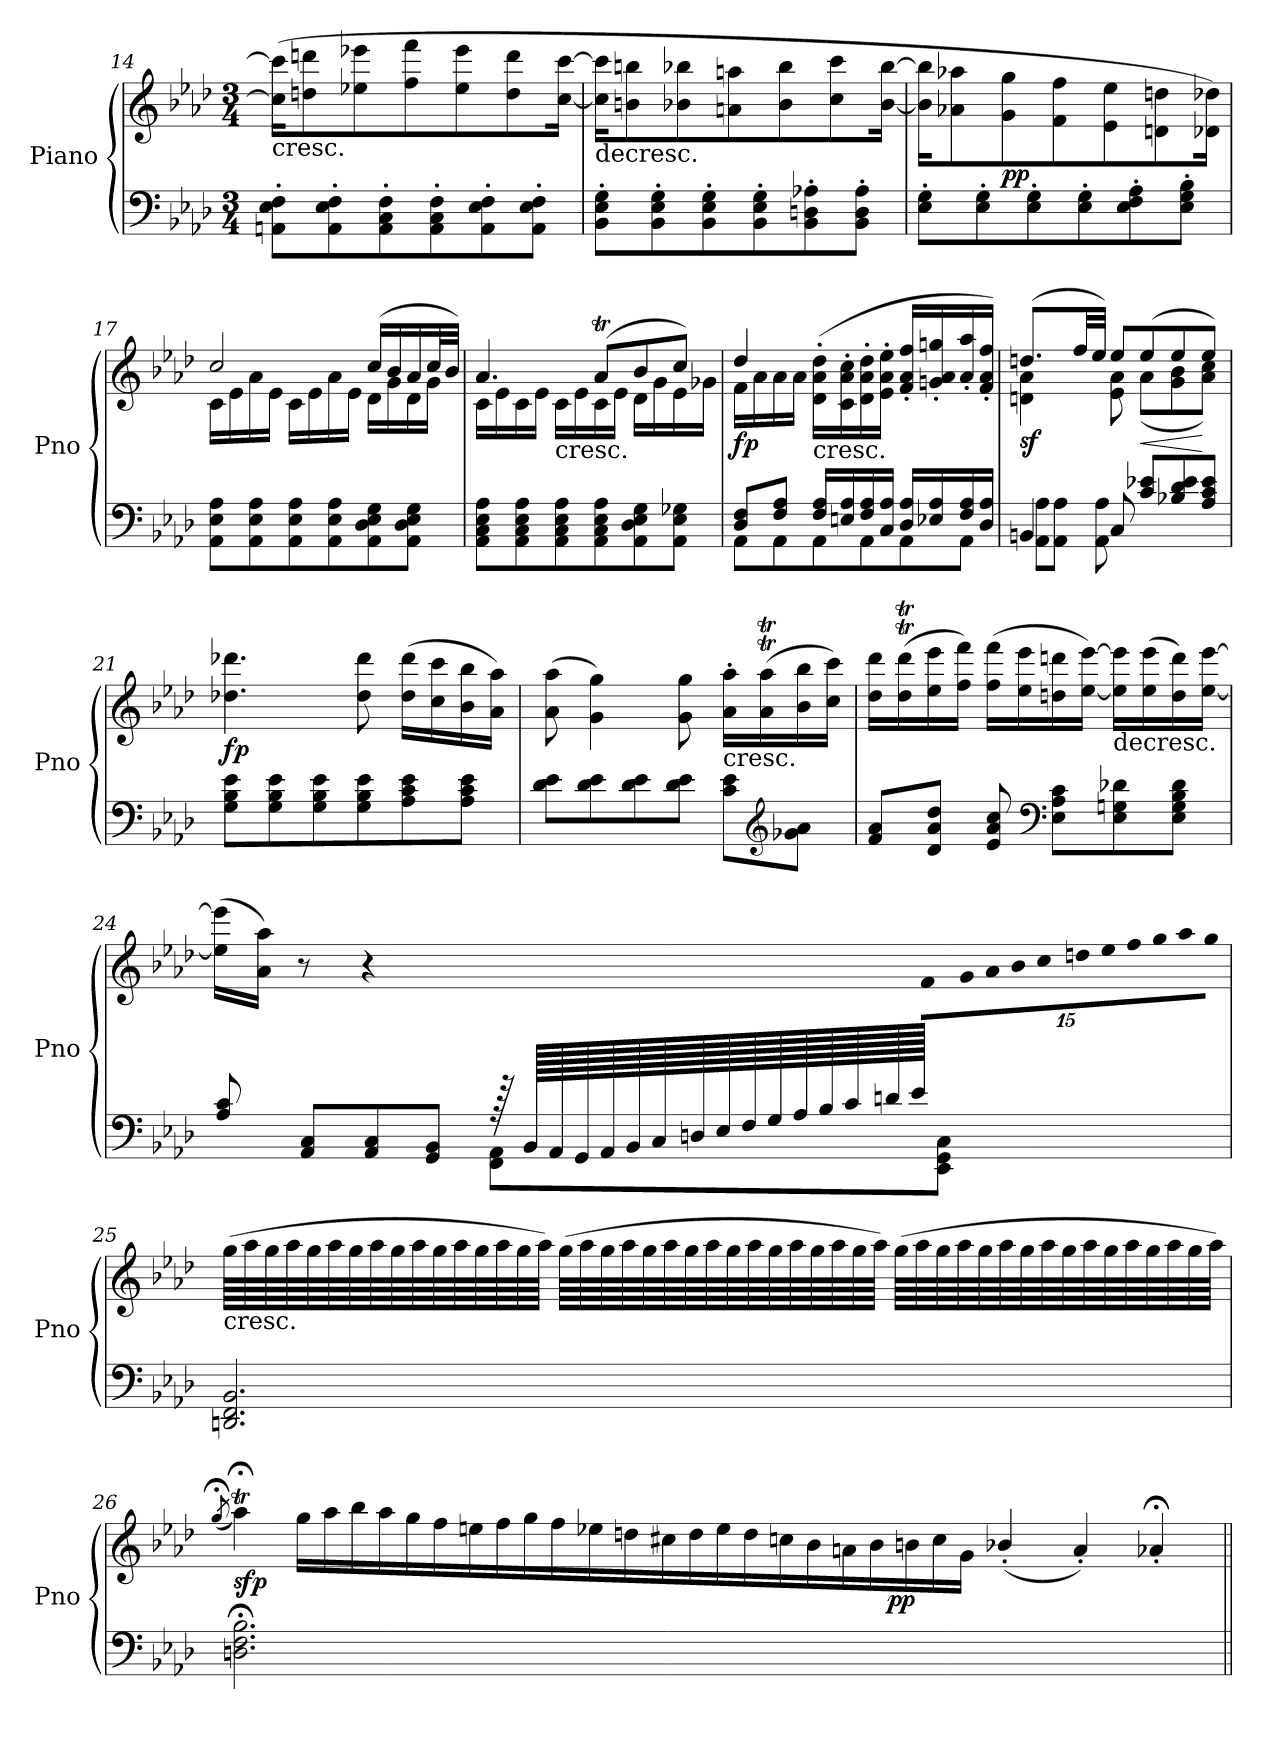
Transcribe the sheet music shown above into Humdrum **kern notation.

**kern	**kern	**dynam
*part1	*part1	*part1
*staff2	*staff1	*staff1/2
*I"Piano	*	*
*I'Pno	*	*
*clefF4	*clefG2	*
*k[b-e-a-d-]	*k[b-e-a-d-]	*
*A-:	*A-:	*
*M3/4	*M3/4	*
=14	=14	=14
!	!LO:TX:b:t=cresc.	!
8AAn\' 8E-\' 8F\'L	(>16cc\] 16ccc\]KL	.
.	8ddn\ 8dddn\	.
8AA\' 8E-\' 8F\'	.	.
.	8ee-X\ 8eee-X\	.
8AA\' 8C\' 8F\'	.	.
.	8ff\ 8fff\	.
8AA\' 8C\' 8F\'	.	.
.	8ee-\ 8eee-\	.
8AA\' 8E-\' 8F\'	.	.
.	8dd\ 8ddd\	.
8AA\' 8E-\' 8F\'J	.	.
.	[16cc\ [16ccc\Jk	.
=15	=15	=15
!	!LO:TX:b:t=decresc.	!
8BB-\' 8E-\' 8G\'L	16cc\] 16ccc\]KL	.
.	8bn\ 8bbn\	.
8BB-\' 8E-\' 8G\'	.	.
.	8b-X\ 8bb-X\	.
8BB-\' 8E-\' 8G\'	.	.
.	8an\ 8aan\	.
8BB-\' 8E-\' 8G\'	.	.
.	8b-\ 8bb-\	.
8BB-\' 8Dn\' 8A-X\'	.	.
.	8cc\ 8ccc\	.
8BB-\' 8D\' 8A-\'J	.	.
.	[16b-\ [16bb-\Jk	.
!!LO:LB:g=z
=16	=16	=16
8E-\' 8G\'L	16b-\] 16bb-\]KL	.
.	8a-X\ 8aa-X\	.
8E-\' 8G\'	.	.
!	!	!LO:DY:b
.	8g\ 8gg\	pp
8E-\' 8G\'	.	.
.	8f\ 8ff\	.
8E-\' 8G\'	.	.
.	8e-\ 8ee-\	.
8E-\' 8F\' 8A-\'	.	.
.	8dn\ 8ddn\	.
8E-\' 8G\' 8B-\'J	.	.
.	16d-X\ 16dd-X\Jk)	.
=17	=17	=17
*	*^	*
8AA-\ 8E-\ 8A-\L	2cc/	16c\LL	.
.	.	16e-\	.
8AA-\ 8E-\ 8A-\	.	16a-\	.
.	.	16e-\JJ	.
8AA-\ 8E-\ 8A-\	.	16c\LL	.
.	.	16e-\	.
8AA-\ 8E-\ 8A-\	.	16a-\	.
.	.	16e-\JJ	.
8AA-\ 8D-\ 8E-\ 8G\	(>16cc/LL	16d-\LL	.
.	16b-/	16g\	.
8AA-\ 8D-\ 8E-\ 8G\J	16a-/	16d-\	.
.	32cc/L	16g\JJ	.
.	32b-/JJJ)	.	.
=18	=18	=18	=18
8AA-\ 8C\ 8E-\ 8A-\L	4.a-/	16c\LL	.
.	.	16e-\	.
8AA-\ 8C\ 8E-\ 8A-\	.	16c\	.
.	.	16e-\JJ	.
!	!	!LO:TX:b:t=cresc.	!
8AA-\ 8C\ 8E-\ 8A-\	.	16c\LL	.
.	.	16e-\	.
8AA-\ 8C\ 8E-\ 8A-\	(>8a-T/L	16c\	.
.	.	16e-\JJ	.
8AA-\ 8D-\ 8E-\ 8G\	8b-/	16d-\LL	.
.	.	16g\	.
8AA-\ 8E-\ 8G-X\J	8cc/J)	16e-\	.
.	.	16g-X\JJ	.
!!LO:PB:g=z	!!
=19	=19	=19	=19
*^	*	*	*
!	!	!	!	!LO:DY:b
8D-/ 8F/L	8AA-\L	4dd-/	16f\LL	fp
.	.	.	16a-\	.
8F/ 8A-/J	8AA-\	.	16a-\	.
.	.	.	16a-\JJ	.
!	!	!LO:TX:b:t=cresc.	!	!
16F/ 16A-/LL	8AA-\	4ryy	(>16d-\' 16a-\' 16dd-\'LL	.
16En/ 16A-/	.	.	16c\' 16a-\' 16cc\'	.
16F/ 16A-/	8AA-\	.	16d-\' 16a-\' 16dd-\'	.
16C/ 16A-/JJ	.	.	16e-\' 16a-\' 16ee-\'JJ	.
16D-/ 16A-/LL	8AA-\	4ryy	16f/' 16a-/' 16ff/'LL	.
16E-X/ 16A-/	.	.	16gn/' 16a-/' 16ggn/'	.
16F/ 16A-/	8AA-\J	.	16a-/' 16aa-/'	.
16D-/ 16A-/JJ	.	.	16f/' 16a-/' 16ff/'JJ)	.
=20	=20	=20	=20	=20
!	!	!	!	!LO:DY:b
4BBn/	8AA-\ 8A-\L	(>8.ddn/L	4dn\ 4a-\	sf
.	8AA-\ 8A-\J	.	.	.
.	.	32ff/LL	.	.
.	.	32ee-/JJJ)	.	.
8C/	8AA-\ 8A-\	8ee-/L	8e-\ 8a-\	.
!	!	!	!	!LO:HP:b
8c/ 8e-X/L	4.ryy	(>8ee-/	(<8a-\L	<
8B-X/ 8d-/ 8e-/	.	8ee-/	8g\ 8b-\	.
8A-/ 8c/ 8e-/J	.	8ee-/J)	8a-\ 8cc\J)	[
*v	*v	*	*	*
=21	=21	=21	=21
!	!	!	!LO:DY:b
*	*v	*v	*
8G\ 8B-\ 8e-\L	4.dd-X\ 4.ddd-X\	fp
8G\ 8B-\ 8e-\	.	.
8G\ 8B-\ 8e-\	.	.
8G\ 8B-\ 8e-\	8dd-\ 8ddd-\	.
8A-\ 8c\ 8e-\	(>16dd-\ 16ddd-\LL	.
.	16cc\ 16ccc\	.
8A-\ 8c\ 8e-\J	16b-\ 16bb-\	.
.	16a-\ 16aa-\JJ)	.
!!LO:LB:g=z
=22	=22	=22
8d-\ 8e-\L	(>8a-\ 8aa-\	.
8d-\ 8e-\	4g\ 4gg\)	.
8d-\ 8e-\	.	.
8d-\ 8e-\J	8g\ 8gg\	.
!	!LO:TX:b:t=cresc.	!
8c\ 8e-\L	16a-\' 16aa-\'LL	.
.	(>16a-\T 16aa-\T	.
*clefG2	*	*
8g-X\ 8a-\J	16b-\ 16bb-\	.
.	16cc\ 16ccc\JJ)	.
=23	=23	=23
8f/ 8a-/L	16dd-\ 16ddd-\LL	.
.	(>16dd-\T 16ddd-\T	.
8d-/ 8a-/ 8dd-/J	16ee-\ 16eee-\	.
.	16ff\ 16fff\JJ)	.
8e-/ 8a-/ 8cc/	(>16ff\ 16fff\LL	.
.	16ee-\ 16eee-\	.
*clefF4	*	*
8E-\ 8A-\ 8c\L	16ddn\ 16dddn\	.
.	[16ee-\ [16eee-\JJ)	.
!	!LO:TX:b:t=decresc.	!
8E-\ 8Gn\ 8d-X\	16ee-\] 16eee-\]LL	.
.	(>16ee-\ 16eee-\	.
8E-\ 8G\ 8B-\ 8d-\J	16dd\ 16ddd\)	.
.	[16ee-\ [16eee-\JJ	.
!!LO:LB:g=z
=24	=24	=24
*^	*	*
960ryy	960ryy	(>16ee-\] 16eee-\]LL	.
8A-/ 8c/	2ryy	.	.
.	.	16a-\ 16aa-\JJ)	.
.	.	8r	.
8AA-/ 8C/L	.	.	.
.	.	4r	.
8AA-/ 8C/	.	.	.
8GG/ 8BB-/J	.	.	.
.	.	8ryy	.
128r	8FF\ 8AA-\L	.	.
128BB-/LLLLL	.	.	.
128AA-/	.	.	.
128GG/	.	.	.
128AA-/	.	.	.
128BB-/	.	.	.
128C/	.	.	.
128Dn/	.	.	.
128E-/	.	.	.
128F/	.	.	.
128G/	.	.	.
128A-/	.	.	.
128B-/	.	.	.
128c/	.	.	.
128dn/	.	.	.
128e-/JJJJJ	.	.	.
*	*	*Xbrackettup	*
!	!	!LO:N:vis=64	!
.	.	960%11f\LLLL	.
8ryy	8EE-\ 8GG\ 8C\J	.	.
!	!	!LO:N:vis=64	!
.	.	960%11g\	.
!	!	!LO:N:vis=64	!
.	.	960%11a-\	.
!	!	!LO:N:vis=64	!
.	.	960%11b-\	.
!	!	!LO:N:vis=64	!
.	.	960%11cc\	.
!	!	!LO:N:vis=64	!
.	.	960%11ddn\	.
!	!	!LO:N:vis=64	!
.	.	960%11ee-\	.
!	!	!LO:N:vis=64	!
.	.	960%11ff\	.
!	!	!LO:N:vis=64	!
.	.	960%11gg\	.
!	!	!LO:N:vis=64	!
.	.	960%11aa-\	.
!	!	!LO:N:vis=64	!
.	.	960%11gg\JJJJ	.
*v	*v	*	*
!!LO:LB:g=z
=25	=25	=25
!	!LO:TX:b:t=cresc.	!
2.DDn/ 2.FF/ 2.BB-/	(>64gg\LLLL	.
.	64aa-\	.
.	64gg\	.
.	64aa-\	.
.	64gg\	.
.	64aa-\	.
.	64gg\	.
.	64aa-\	.
.	64gg\	.
.	64aa-\	.
.	64gg\	.
.	64aa-\	.
.	64gg\	.
.	64aa-\	.
.	64gg\	.
.	64aa-\JJJJ)	.
.	(>64gg\LLLL	.
.	64aa-\	.
.	64gg\	.
.	64aa-\	.
.	64gg\	.
.	64aa-\	.
.	64gg\	.
.	64aa-\	.
.	64gg\	.
.	64aa-\	.
.	64gg\	.
.	64aa-\	.
.	64gg\	.
.	64aa-\	.
.	64gg\	.
.	64aa-\JJJJ)	.
.	(>64gg\LLLL	.
.	64aa-\	.
.	64gg\	.
.	64aa-\	.
.	64gg\	.
.	64aa-\	.
.	64gg\	.
.	64aa-\	.
.	64gg\	.
.	64aa-\	.
.	64gg\	.
.	64aa-\	.
.	64gg\	.
.	64aa-\	.
.	64gg\	.
.	64aa-\JJJJ)	.
!!LO:LB:g=z
=26	=26	=26
.	(<8qgg;/	.
!	!	!LO:DY:b
*	*^	*
2.Dn\; 2.F\; 2.B-\;	4aa-;T\)	1ryy	sfp
.	16gg!\LL	.	.
.	16aa-!\	.	.
.	16bb-!\	.	.
.	16aa-!\	.	.
.	16gg!\	.	.
.	16ff!\	.	.
.	16een!\	.	.
.	16ff!\	.	.
8ryy	16gg!\	.	.
.	16ff!\	.	.
16ryy	16ee-X!\	.	.
32ryy	16ddn!\	.	.
4ryy	.	.	.
.	16cc#X!\	4...ryy	.
.	16dd!\	.	.
.	16ee-!\	.	.
.	16dd!\	.	.
4ryy	.	.	.
.	16ccn!\	.	.
.	16b-!\	.	.
.	16an!\	.	.
.	16b-!\	.	.
!	!	!	!LO:DY:b
4ryy	.	2ryy	pp
.	16bn!\	.	.
.	16cc!\	.	.
.	16g!\JJ	.	.
.	(<4b-X'!/	.	.
2ryy	.	.	.
.	4a'!/)	.	.
.	.	4...ryy	.
.	4a-X;'/	.	.
8..ryy	.	.	.
*	*v	*v	*
=||	=||	=||
*-	*-	*-
